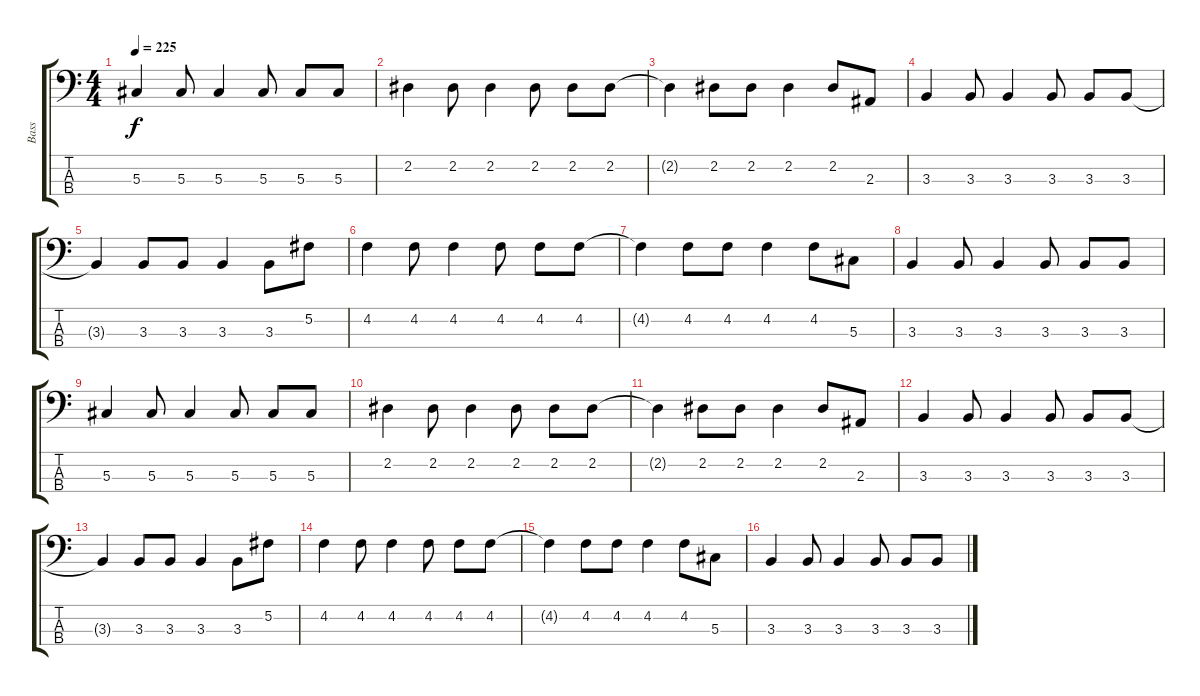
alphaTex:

\track ("Bass" "Bass") {instrument electricbasspick}
\staff {score tabs}
\tuning (Gb2 Db2 Ab1 Eb1) {hide}
\ts (4 4)
\tempo 225
\clef f4
\ks c
5.3.4{dy f} 5.3.8 5.3.4 5.3.8 5.3.8 5.3.8 |
2.2.4 2.2.8 2.2.4 2.2.8 2.2.8 2.2.8 |
2.2{t}.4 2.2.8 2.2.8 2.2.4 2.2.8 2.3.8 |
3.3.4 3.3.8 3.3.4 3.3.8 3.3.8 3.3.8 |
3.3{t}.4 3.3.8 3.3.8 3.3.4 3.3.8 5.2.8 |
4.2.4 4.2.8 4.2.4 4.2.8 4.2.8 4.2.8 |
4.2{t}.4 4.2.8 4.2.8 4.2.4 4.2.8 5.3.8 |
3.3.4 3.3.8 3.3.4 3.3.8 3.3.8 3.3.8 |
5.3.4 5.3.8 5.3.4 5.3.8 5.3.8 5.3.8 |
2.2.4 2.2.8 2.2.4 2.2.8 2.2.8 2.2.8 |
2.2{t}.4 2.2.8 2.2.8 2.2.4 2.2.8 2.3.8 |
3.3.4 3.3.8 3.3.4 3.3.8 3.3.8 3.3.8 |
3.3{t}.4 3.3.8 3.3.8 3.3.4 3.3.8 5.2.8 |
4.2.4 4.2.8 4.2.4 4.2.8 4.2.8 4.2.8 |
4.2{t}.4 4.2.8 4.2.8 4.2.4 4.2.8 5.3.8 |
3.3.4 3.3.8 3.3.4 3.3.8 3.3.8 3.3.8
